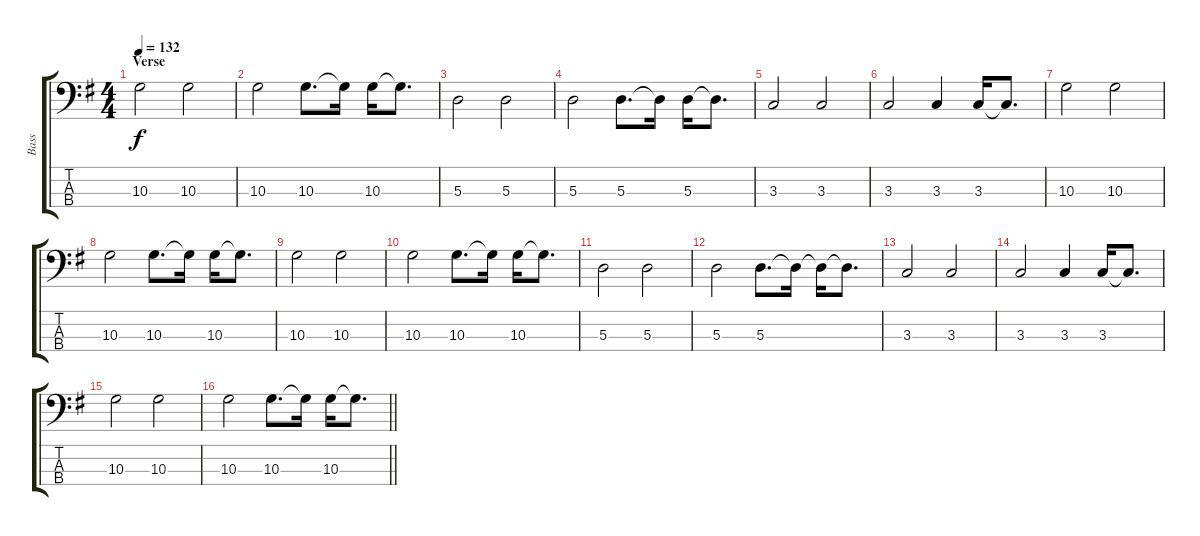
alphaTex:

\track ("Bass" "Bass") {instrument electricbassfinger}
\staff {score tabs}
\tuning (G2 D2 A1 E1) {hide}
\ts (4 4)
\section ("" "Verse")
\tempo 132
\clef f4
\ks g
10.3.2{dy f} 10.3.2 |
10.3.2 10.3.8{d} 10.3{t}.16 10.3.16 10.3{t}.8{d} |
5.3.2 5.3.2 |
5.3.2 5.3.8{d} 5.3{t}.16 5.3.16 5.3{t}.8{d} |
3.3.2 3.3.2 |
3.3.2 3.3.4 3.3.16 3.3{t}.8{d} |
10.3.2 10.3.2 |
10.3.2 10.3.8{d} 10.3{t}.16 10.3.16 10.3{t}.8{d} |
10.3.2 10.3.2 |
10.3.2 10.3.8{d} 10.3{t}.16 10.3.16 10.3{t}.8{d} |
5.3.2 5.3.2 |
5.3.2 5.3.8{d} 5.3{t}.16 5.3{t}.16 5.3{t}.8{d} |
3.3.2 3.3.2 |
3.3.2 3.3.4 3.3.16 3.3{t}.8{d} |
10.3.2 10.3.2 |
\barLineRight lightlight
10.3.2 10.3.8{d} 10.3{t}.16 10.3.16 10.3{t}.8{d}
